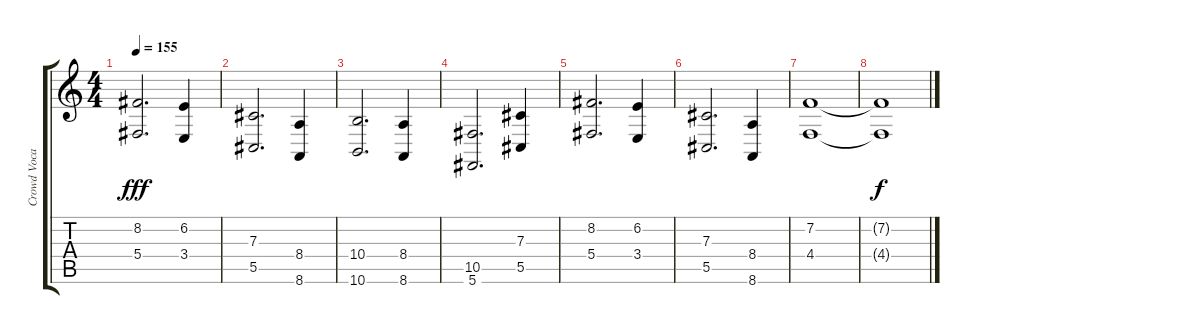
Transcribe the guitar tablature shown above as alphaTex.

\track ("Crowd Vocals" "Crowd Voca") {instrument choiraahs}
\staff {score tabs}
\tuning (Eb4 Bb3 Gb3 Db3 Ab2 Db2) {hide}
\ts (4 4)
\tempo 155
\clef g2
\ks c
(8.2 5.4).2{d dy fff} (6.2 3.4).4 |
(7.3 5.5).2{d} (8.4 8.6).4 |
(10.4 10.6).2{d} (8.4 8.6).4 |
(10.5 5.6).2{d} (7.3 5.5).4 |
(8.2 5.4).2{d} (6.2 3.4).4 |
(7.3 5.5).2{d} (8.4 8.6).4 |
(7.2 4.4).1 |
(7.2{t} 4.4{t}).1{dy f}
